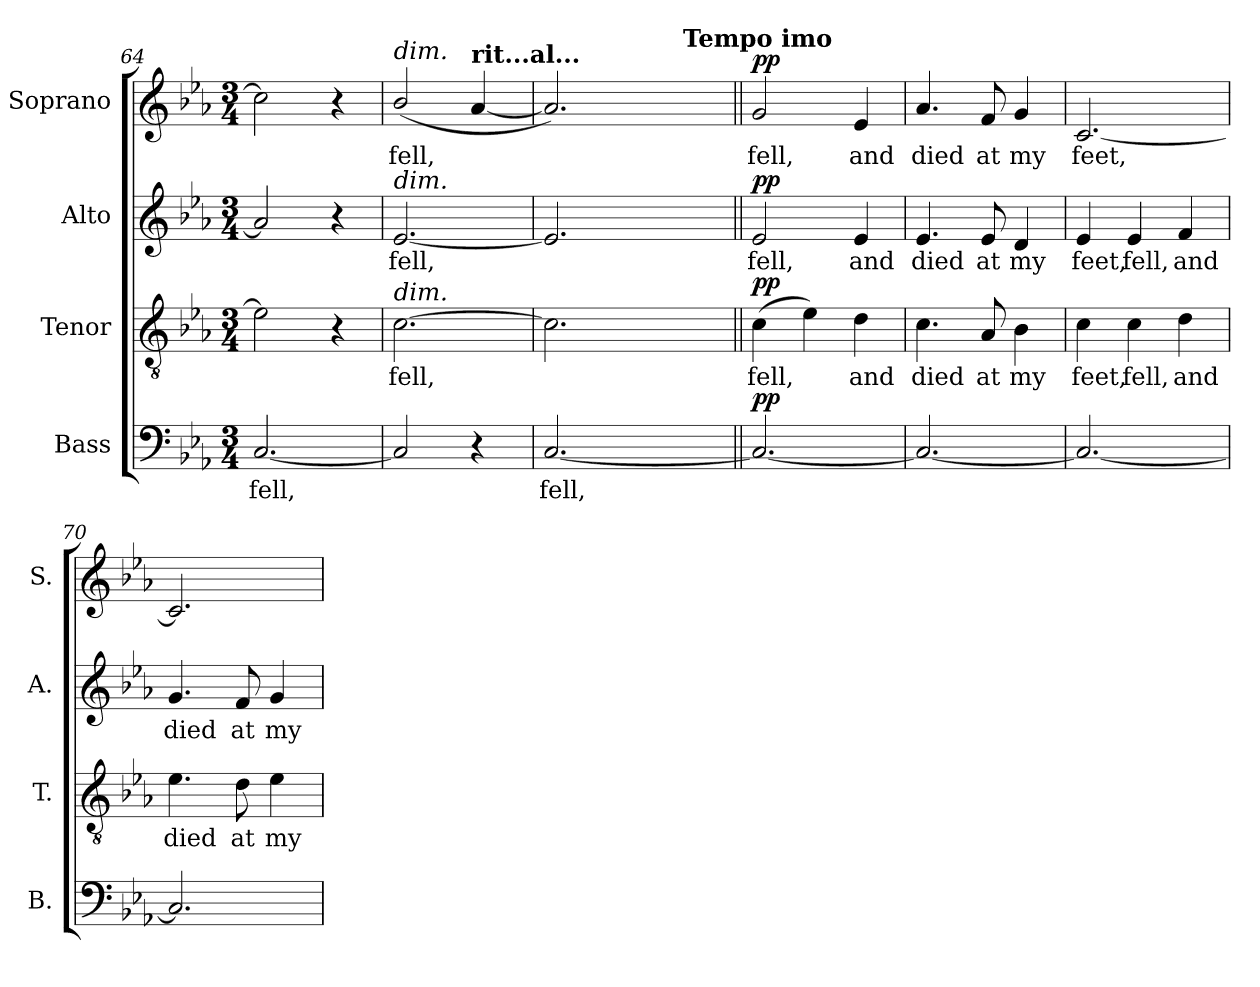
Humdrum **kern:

**kern	**text	**dynam	**kern	**text	**dynam	**kern	**text	**dynam	**kern	**text	**dynam
*part4	*part4	*part4	*part3	*part3	*part3	*part2	*part2	*part2	*part1	*part1	*part1
*staff4	*staff4	*staff4	*staff3	*staff3	*staff3	*staff2	*staff2	*staff2	*staff1	*staff1	*staff1
*I"Bass	*	*	*I"Tenor	*	*	*I"Alto	*	*	*I"Soprano	*	*
*I'B.	*	*	*I'T.	*	*	*I'A.	*	*	*I'S.	*	*
*clefF4	*	*	*clefGv2	*	*	*clefG2	*	*	*clefG2	*	*
*	*	*	*ITrd7c12	*	*	*	*	*	*	*	*
*k[b-e-a-]	*	*	*k[b-e-a-]	*	*	*k[b-e-a-]	*	*	*k[b-e-a-]	*	*
*E-:	*	*	*E-:	*	*	*E-:	*	*	*E-:	*	*
*M3/4	*	*	*M3/4	*	*	*M3/4	*	*	*M3/4	*	*
=64	=64	=64	=64	=64	=64	=64	=64	=64	=64	=64	=64
*^	*	*	*	*	*	*	*	*	*	*	*
!	!LO:N:vis=1	!LO:LY:b:color=#000000	!LO:HP:b	!	!	!	!	!	!	!	!	!
[2.Ci/	2.ryy	fell,	> p	2E-i\]	.	.	2a-i/]	.	.	2cci\]	.	.
.	.	.	.	4r	.	.	4r	.	.	4r	.	.
*v	*v	*	*	*	*	*	*	*	*	*	*	*
.	.	]	.	.	.	.	.	.	.	.	.
=65	=65	=65	=65	=65	=65	=65	=65	=65	=65	=65	=65
!	!	!	!	!LO:LY:b:color=#000000	!	!	!	!	!	!	!
!	!	!	!	!	!	!	!LO:LY:b:color=#000000	!	!	!	!
!	!	!	!	!	!	!	!	!	!LO:TX:a:i:t=dim.	!	!
!	!	!	!	!	!	!LO:TX:a:i:t=dim.	!	!	!	!	!
!	!	!	!LO:TX:a:i:t=dim.	!	!	!	!	!	!	!	!
!	!	!	!	!	!	!	!	!	!	!LO:LY:b:color=#000000	!
2Ci/]	.	.	[2.Ci\	fell,	.	[2.e-i/	fell,	.	(2b-i/	fell,	.
!	!	!	!	!	!	!	!	!	!LO:TX:a:B:t=rit...al...	!	!
4r	.	.	.	.	.	.	.	.	[4a-i/	.	.
=66	=66	=66	=66	=66	=66	=66	=66	=66	=66	=66	=66
!	!LO:LY:b:color=#000000	!	!	!	!	!	!	!	!	!	!
*	*	*	*	*	*	*	*	*	*^	*	*
[2.Ci/	fell,	.	2.Ci\]	.	.	2.e-i/]	.	.	2.a-i/])	4ryy	.	.
.	.	.	.	.	.	.	.	.	.	8ryy	.	.
.	.	.	.	.	.	.	.	.	.	16ryy	.	.
.	.	.	.	.	.	.	.	.	.	32ryy	.	.
.	.	.	.	.	.	.	.	.	.	64ryy	.	.
.	.	.	.	.	.	.	.	.	.	128...ryy	.	.
!	!	!	!	!	!	!	!	!	!	!LO:TX:a:B:t=Tempo imo	!	!
.	.	.	.	.	.	.	.	.	.	4ryy	.	.
.	.	.	.	.	.	.	.	.	.	1024ryy	.	.
*	*	*	*	*	*	*	*	*	*v	*v	*	*
=67||	=67||	=67||	=67||	=67||	=67||	=67||	=67||	=67||	=67||	=67||	=67||
*	*	*	*	*	*	*	*	*	*^	*	*
!	!	!	!	!LO:LY:b:color=#000000	!	!	!	!	!	!	!	!
*	*	*	*	*	*	*	*	*	*v	*v	*	*
*	*	*	*	*	*	*	*	*	*^	*	*
!	!	!	!	!	!	!	!LO:LY:b:color=#000000	!	!	!	!	!
*	*	*	*	*	*	*	*	*	*v	*v	*	*
*	*	*	*	*	*	*	*	*	*^	*	*
!	!	!	!	!	!	!	!	!	!	!	!LO:LY:b:color=#000000	!
*	*	*	*	*	*	*	*	*	*v	*v	*	*
2.Ci/_	.	pp	(4Ci\	fell,	pp	2e-i/	fell,	pp	2gi/	fell,	pp
.	.	.	4E-i\)	.	.	.	.	.	.	.	.
!	!	!	!	!LO:LY:b:color=#000000	!	!	!	!	!	!	!
!	!	!	!	!	!	!	!LO:LY:b:color=#000000	!	!	!	!
*	*	*	*	*	*	*	*	*	*MM92	*	*
!	!	!	!	!	!	!	!	!	!	!LO:LY:b:color=#000000	!
.	.	.	4Di\	and	.	4e-i/	and	.	4e-i/	and	.
=68	=68	=68	=68	=68	=68	=68	=68	=68	=68	=68	=68
!	!	!	!	!LO:LY:b:color=#000000	!	!	!	!	!	!	!
!	!	!	!	!	!	!	!LO:LY:b:color=#000000	!	!	!	!
!	!	!	!	!	!	!	!	!	!	!LO:LY:b:color=#000000	!
2.Ci/_	.	.	4.Ci\	died	.	4.e-i/	died	.	4.a-i/	died	.
!	!	!	!	!LO:LY:b:color=#000000	!	!	!	!	!	!	!
!	!	!	!	!	!	!	!LO:LY:b:color=#000000	!	!	!	!
!	!	!	!	!	!	!	!	!	!	!LO:LY:b:color=#000000	!
.	.	.	8AA-i/	at	.	8e-i/	at	.	8fi/	at	.
!	!	!	!	!LO:LY:b:color=#000000	!	!	!	!	!	!	!
!	!	!	!	!	!	!	!LO:LY:b:color=#000000	!	!	!	!
!	!	!	!	!	!	!	!	!	!	!LO:LY:b:color=#000000	!
.	.	.	4BB-i\	my	.	4di/	my	.	4gi/	my	.
=69	=69	=69	=69	=69	=69	=69	=69	=69	=69	=69	=69
!	!	!	!	!LO:LY:b:color=#000000	!	!	!	!	!	!	!
!	!	!	!	!	!	!	!LO:LY:b:color=#000000	!	!	!	!
!	!	!	!	!	!	!	!	!	!	!LO:LY:b:color=#000000	!
2.Ci/_	.	.	4Ci\	feet,	.	4e-i/	feet,	.	[2.ci/	feet,	.
!	!	!	!	!LO:LY:b:color=#000000	!	!	!	!	!	!	!
!	!	!	!	!	!	!	!LO:LY:b:color=#000000	!	!	!	!
.	.	.	4Ci\	fell,	.	4e-i/	fell,	.	.	.	.
!	!	!	!	!LO:LY:b:color=#000000	!	!	!	!	!	!	!
!	!	!	!	!	!	!	!LO:LY:b:color=#000000	!	!	!	!
.	.	.	4Di\	and	.	4fi/	and	.	.	.	.
=70	=70	=70	=70	=70	=70	=70	=70	=70	=70	=70	=70
!	!	!	!	!LO:LY:b:color=#000000	!	!	!	!	!	!	!
!	!	!	!	!	!	!	!LO:LY:b:color=#000000	!	!	!	!
2.Ci/]	.	.	4.E-i\	died	.	4.gi/	died	.	2.ci/]	.	.
!	!	!	!	!LO:LY:b:color=#000000	!	!	!	!	!	!	!
!	!	!	!	!	!	!	!LO:LY:b:color=#000000	!	!	!	!
.	.	.	8Di\	at	.	8fi/	at	.	.	.	.
!	!	!	!	!LO:LY:b:color=#000000	!	!	!	!	!	!	!
!	!	!	!	!	!	!	!LO:LY:b:color=#000000	!	!	!	!
.	.	.	4E-i\	my	.	4gi/	my	.	.	.	.
=	=	=	=	=	=	=	=	=	=	=	=
*-	*-	*-	*-	*-	*-	*-	*-	*-	*-	*-	*-
